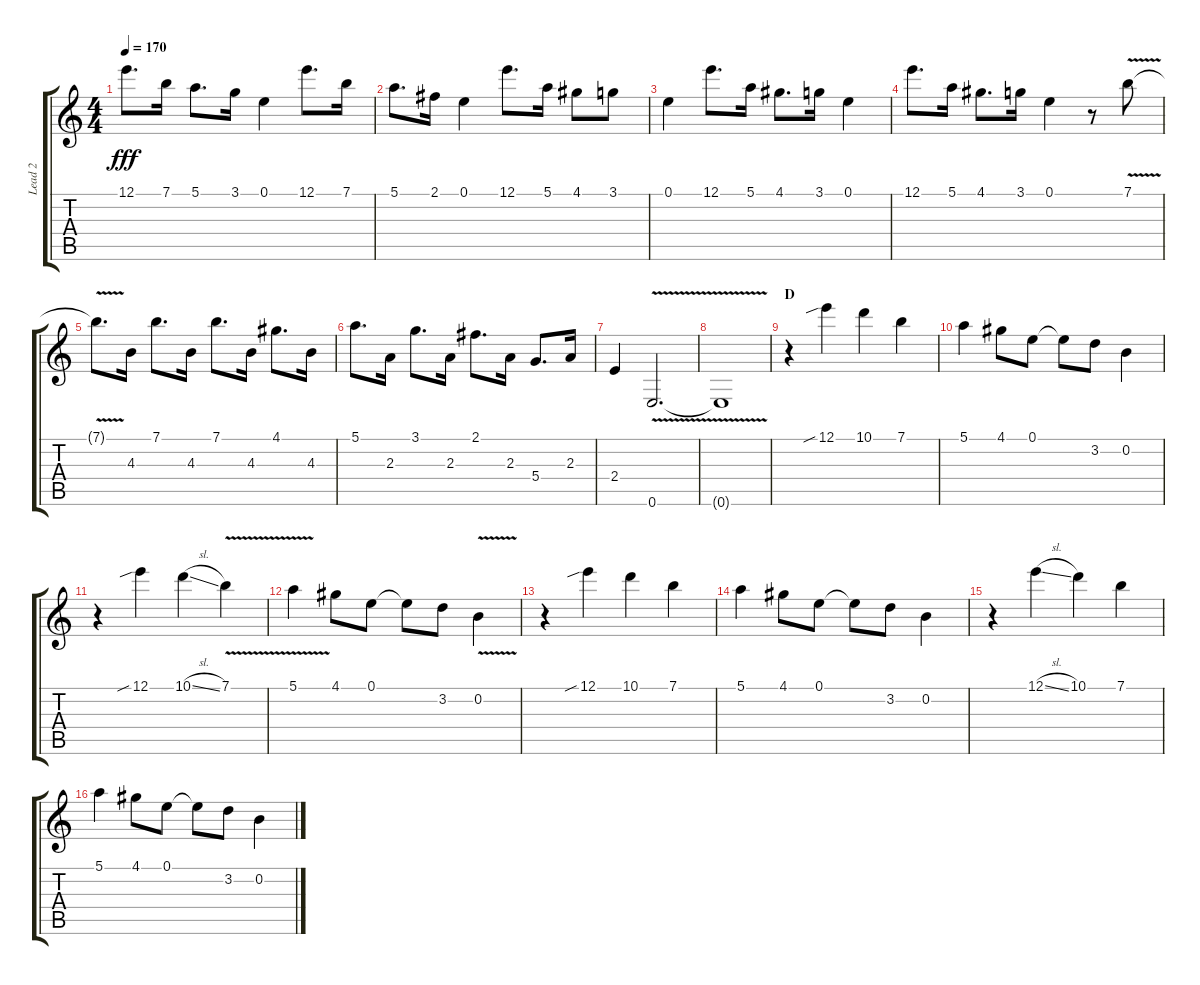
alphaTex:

\track ("Lead 2" "Lead 2") {instrument acousticguitarnylon}
\staff {score tabs}
\tuning (E4 B3 G3 D3 A2 E2) {hide}
\ts (4 4)
\tempo 170
\clef g2
\ks c
12.1{t}.8{d dy fff} 7.1.16 5.1.8{d} 3.1.16 0.1.4 12.1.8{d} 7.1.16 |
5.1.8{d} 2.1.16 0.1.4 12.1.8{d} 5.1.16 4.1.8 3.1.8 |
0.1.4 12.1.8{d} 5.1.16 4.1.8{d} 3.1.16 0.1.4 |
12.1.8{d} 5.1.16 4.1.8{d} 3.1.16 0.1.4 r.8 7.1{v}.8 |
7.1{t}.8{d} 4.3.16 7.1.8{d} 4.3.16 7.1.8{d} 4.3.16 4.1.8{d} 4.3.16 |
5.1.8{d} 2.3.16 3.1.8{d} 2.3.16 2.1.8{d} 2.3.16 5.4.8{d} 2.3.16 |
2.4.4 0.6{v}.2{d} |
0.6{t}.1 |
\section ("" "D")
r.4{volume 16 instrument acousticguitarnylon} 12.1{sib}.4 10.1.4 7.1.4 |
5.1.4 4.1.8 0.1.8 0.1{t}.8 3.2.8 0.2.4 |
r.4 12.1{sib}.4 10.1{sl}.4 7.1{v}.4 |
5.1{v}.4 4.1.8 0.1.8 0.1{t}.8 3.2.8 0.2{v}.4 |
r.4 12.1{sib}.4 10.1.4 7.1.4 |
5.1.4 4.1.8 0.1.8 0.1{t}.8 3.2.8 0.2.4 |
r.4 12.1{sl}.4 10.1.4 7.1.4 |
5.1.4 4.1.8 0.1.8 0.1{t}.8 3.2.8 0.2.4
